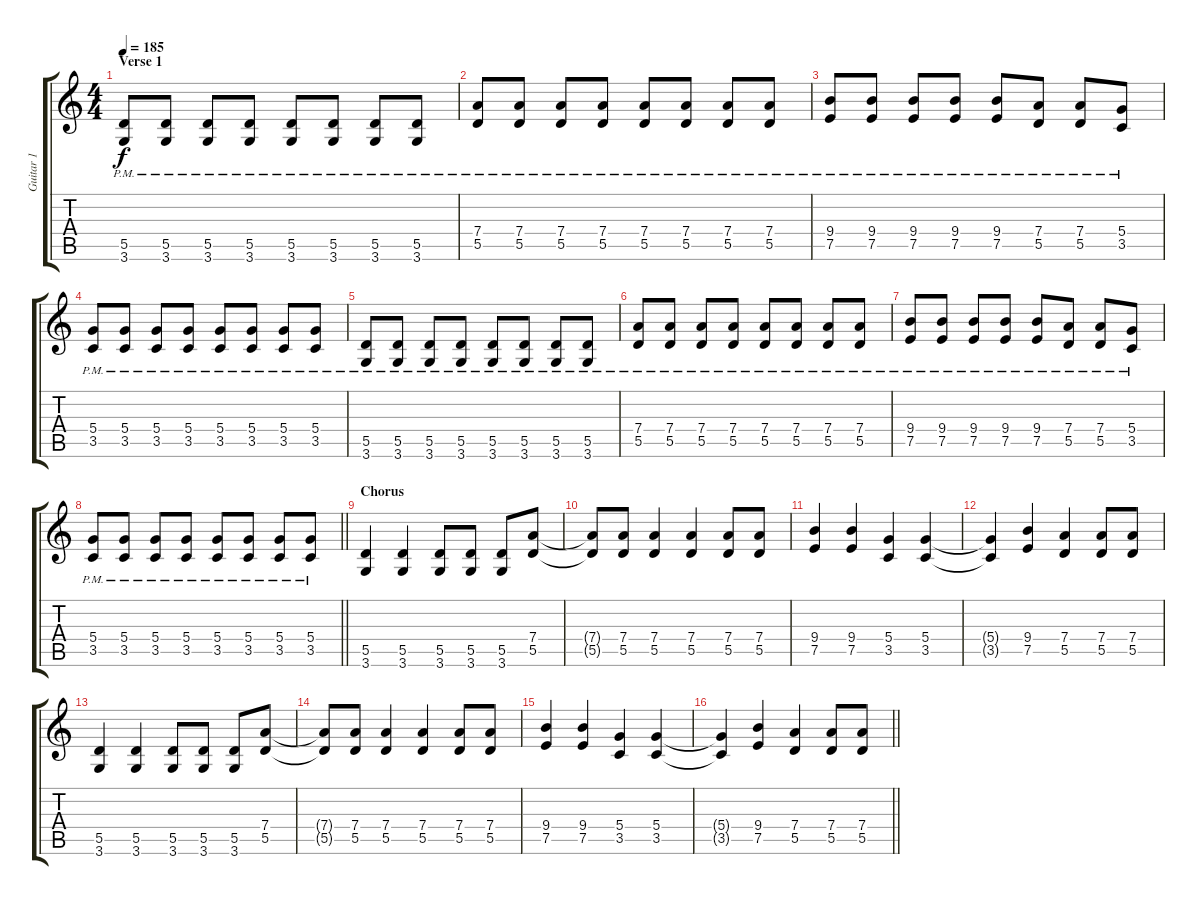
\track ("Guitar 1" "Guitar 1") {instrument overdrivenguitar}
\staff {score tabs}
\tuning (E4 B3 G3 D3 A2 E2) {hide}
\ts (4 4)
\section ("" "Verse 1")
\tempo 185
\clef g2
\ks c
(5.5{pm} 3.6{pm}).8{dy f} (5.5{pm} 3.6{pm}).8 (5.5{pm} 3.6{pm}).8 (5.5{pm} 3.6{pm}).8 (5.5{pm} 3.6{pm}).8 (5.5{pm} 3.6{pm}).8 (5.5{pm} 3.6{pm}).8 (5.5{pm} 3.6{pm}).8 |
(7.4{pm} 5.5{pm}).8 (7.4{pm} 5.5{pm}).8 (7.4{pm} 5.5{pm}).8 (7.4{pm} 5.5{pm}).8 (7.4{pm} 5.5{pm}).8 (7.4{pm} 5.5{pm}).8 (7.4{pm} 5.5{pm}).8 (7.4{pm} 5.5{pm}).8 |
(9.4{pm} 7.5{pm}).8 (9.4{pm} 7.5{pm}).8 (9.4{pm} 7.5{pm}).8 (9.4{pm} 7.5{pm}).8 (9.4{pm} 7.5{pm}).8 (7.4{pm} 5.5{pm}).8 (7.4{pm} 5.5{pm}).8 (5.4{pm} 3.5{pm}).8 |
(5.4{pm} 3.5{pm}).8 (5.4{pm} 3.5{pm}).8 (5.4{pm} 3.5{pm}).8 (5.4{pm} 3.5{pm}).8 (5.4{pm} 3.5{pm}).8 (5.4{pm} 3.5{pm}).8 (5.4{pm} 3.5{pm}).8 (5.4{pm} 3.5{pm}).8 |
(5.5{pm} 3.6{pm}).8 (5.5{pm} 3.6{pm}).8 (5.5{pm} 3.6{pm}).8 (5.5{pm} 3.6{pm}).8 (5.5{pm} 3.6{pm}).8 (5.5{pm} 3.6{pm}).8 (5.5{pm} 3.6{pm}).8 (5.5{pm} 3.6{pm}).8 |
(7.4{pm} 5.5{pm}).8 (7.4{pm} 5.5{pm}).8 (7.4{pm} 5.5{pm}).8 (7.4{pm} 5.5{pm}).8 (7.4{pm} 5.5{pm}).8 (7.4{pm} 5.5{pm}).8 (7.4{pm} 5.5{pm}).8 (7.4{pm} 5.5{pm}).8 |
(9.4{pm} 7.5{pm}).8 (9.4{pm} 7.5{pm}).8 (9.4{pm} 7.5{pm}).8 (9.4{pm} 7.5{pm}).8 (9.4{pm} 7.5{pm}).8 (7.4{pm} 5.5{pm}).8 (7.4{pm} 5.5{pm}).8 (5.4{pm} 3.5{pm}).8 |
\barLineRight lightlight
(5.4{pm} 3.5{pm}).8 (5.4{pm} 3.5{pm}).8 (5.4{pm} 3.5{pm}).8 (5.4{pm} 3.5{pm}).8 (5.4{pm} 3.5{pm}).8 (5.4{pm} 3.5{pm}).8 (5.4{pm} 3.5{pm}).8 (5.4{pm} 3.5{pm}).8 |
\section ("" "Chorus")
(5.5 3.6).4 (5.5 3.6).4 (5.5 3.6).8 (5.5 3.6).8 (5.5 3.6).8 (7.4 5.5).8 |
(7.4{t} 5.5{t}).8 (7.4 5.5).8 (7.4 5.5).4 (7.4 5.5).4 (7.4 5.5).8 (7.4 5.5).8 |
(9.4 7.5).4 (9.4 7.5).4 (5.4 3.5).4 (5.4 3.5).4 |
(5.4{t} 3.5{t}).4 (9.4 7.5).4 (7.4 5.5).4 (7.4 5.5).8 (7.4 5.5).8 |
(5.5 3.6).4 (5.5 3.6).4 (5.5 3.6).8 (5.5 3.6).8 (5.5 3.6).8 (7.4 5.5).8 |
(7.4{t} 5.5{t}).8 (7.4 5.5).8 (7.4 5.5).4 (7.4 5.5).4 (7.4 5.5).8 (7.4 5.5).8 |
(9.4 7.5).4 (9.4 7.5).4 (5.4 3.5).4 (5.4 3.5).4 |
\barLineRight lightlight
(5.4{t} 3.5{t}).4 (9.4 7.5).4 (7.4 5.5).4 (7.4 5.5).8 (7.4 5.5).8
